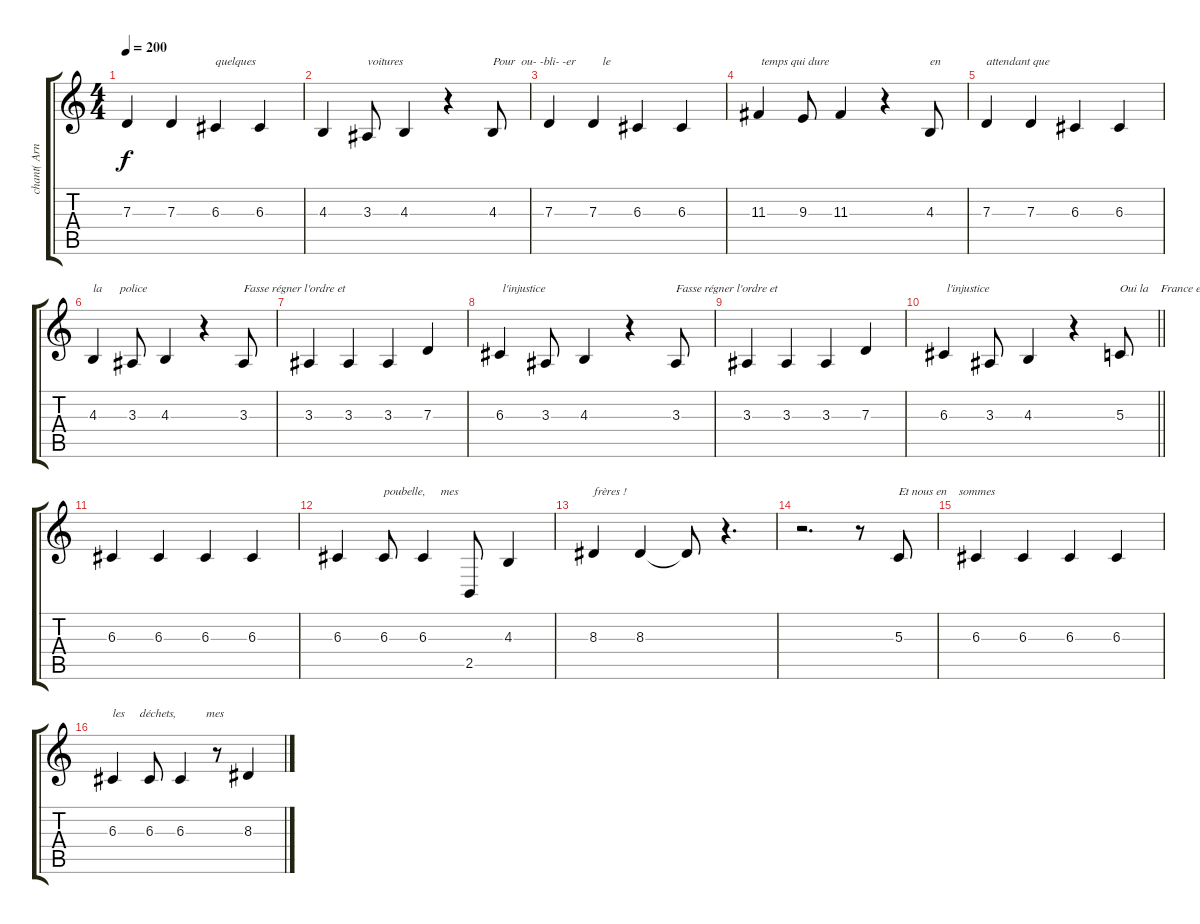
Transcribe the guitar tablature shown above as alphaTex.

\track ("chant( Arno ) " "chant( Arn") {instrument clarinet}
\staff {score tabs}
\tuning (E4 B3 G3 D3 A2 E2) {hide}
\ts (4 4)
\tempo 200
\clef g2
\ks c
7.3.4{dy f} 7.3.4 6.3.4{txt "quelques"} 6.3.4 |
4.3.4 3.3.8{txt "voitures"} 4.3.4 r.4 4.3.8{txt "Pour  ou- -bli- -er         le"} |
7.3.4 7.3.4 6.3.4 6.3.4 |
11.3.4{txt " temps qui dure"} 9.3.8 11.3.4 r.4 4.3.8{txt "en "} |
7.3.4{txt "attendant que "} 7.3.4 6.3.4 6.3.4 |
4.3.4{txt "la      police"} 3.3.8 4.3.4 r.4 3.3.8{txt "Fasse régner l'ordre et"} |
3.3.4 3.3.4 3.3.4 7.3.4 |
6.3.4{txt " l'injustice"} 3.3.8 4.3.4 r.4 3.3.8{txt "Fasse régner l'ordre et"} |
3.3.4 3.3.4 3.3.4 7.3.4 |
\barLineRight lightlight
6.3.4{txt " l'injustice"} 3.3.8 4.3.4 r.4 5.3.8{txt "Oui la    France est       u-   -ne "} |
6.3.4 6.3.4 6.3.4 6.3.4 |
6.3.4 6.3.8{txt "poubelle,     mes "} 6.3.4 2.5.8 4.3.4 |
8.3.4{txt "frères !"} 8.3.4 8.3{t}.8 r.4{d} |
r.2{d} r.8 5.3.8{txt "Et nous en    sommes "} |
6.3.4 6.3.4 6.3.4 6.3.4 |
6.3.4{txt "les     déchets,          mes "} 6.3.8 6.3.4 r.8 8.3.4
